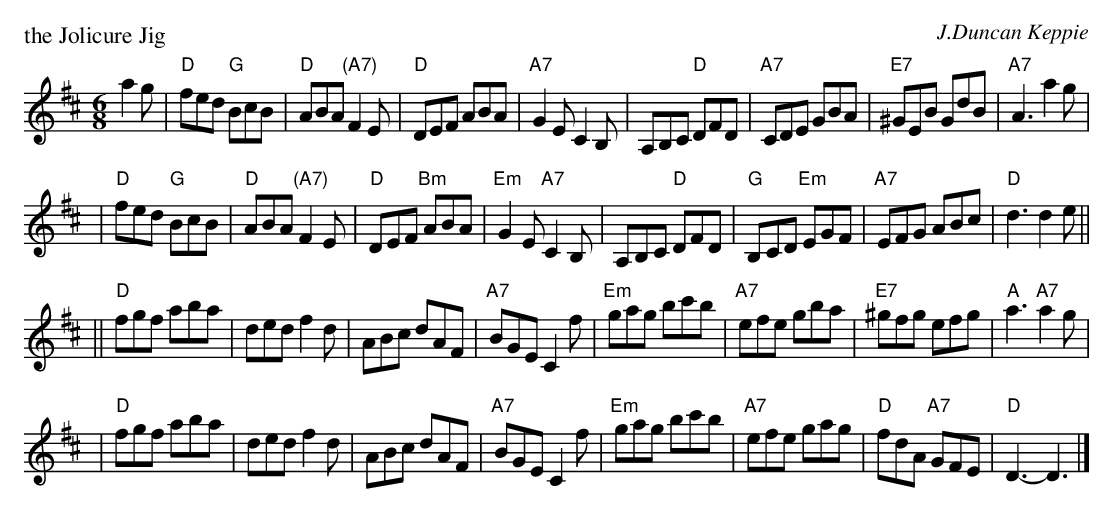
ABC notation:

X:1
P: the Jolicure Jig
C: J.Duncan Keppie
M: 6/8
L: 1/8
K: D
a2g \
| "D"fed "G"BcB | "D"ABA "(A7)"F2E | "D"DEF ABA | "A7"G2E C2B, \
| A,B,C "D"DFD | "A7"CDE GBA | "E7"^GEB GdB | "A7"A3 a2g |
| "D"fed "G"BcB | "D"ABA "(A7)"F2E | "D"DEF "Bm"ABA | "Em"G2E "A7"C2B, \
| A,B,C "D"DFD | "G"B,CD "Em"EGF | "A7"EFG ABc | "D"d3 d2e ||
|| "D"fgf aba | ded f2d | ABc dAF | "A7"BGE C2 f \
| "Em"gag bc'b | "A7"efe gba | "E7"^gfg efg | "A"a3 "A7"a2g |
| "D"fgf aba | ded f2d | ABc dAF | "A7"BGE C2 f \
| "Em"gag bc'b | "A7"efe gag | "D"fdA "A7"GFE | "D"D3- D3 |]
